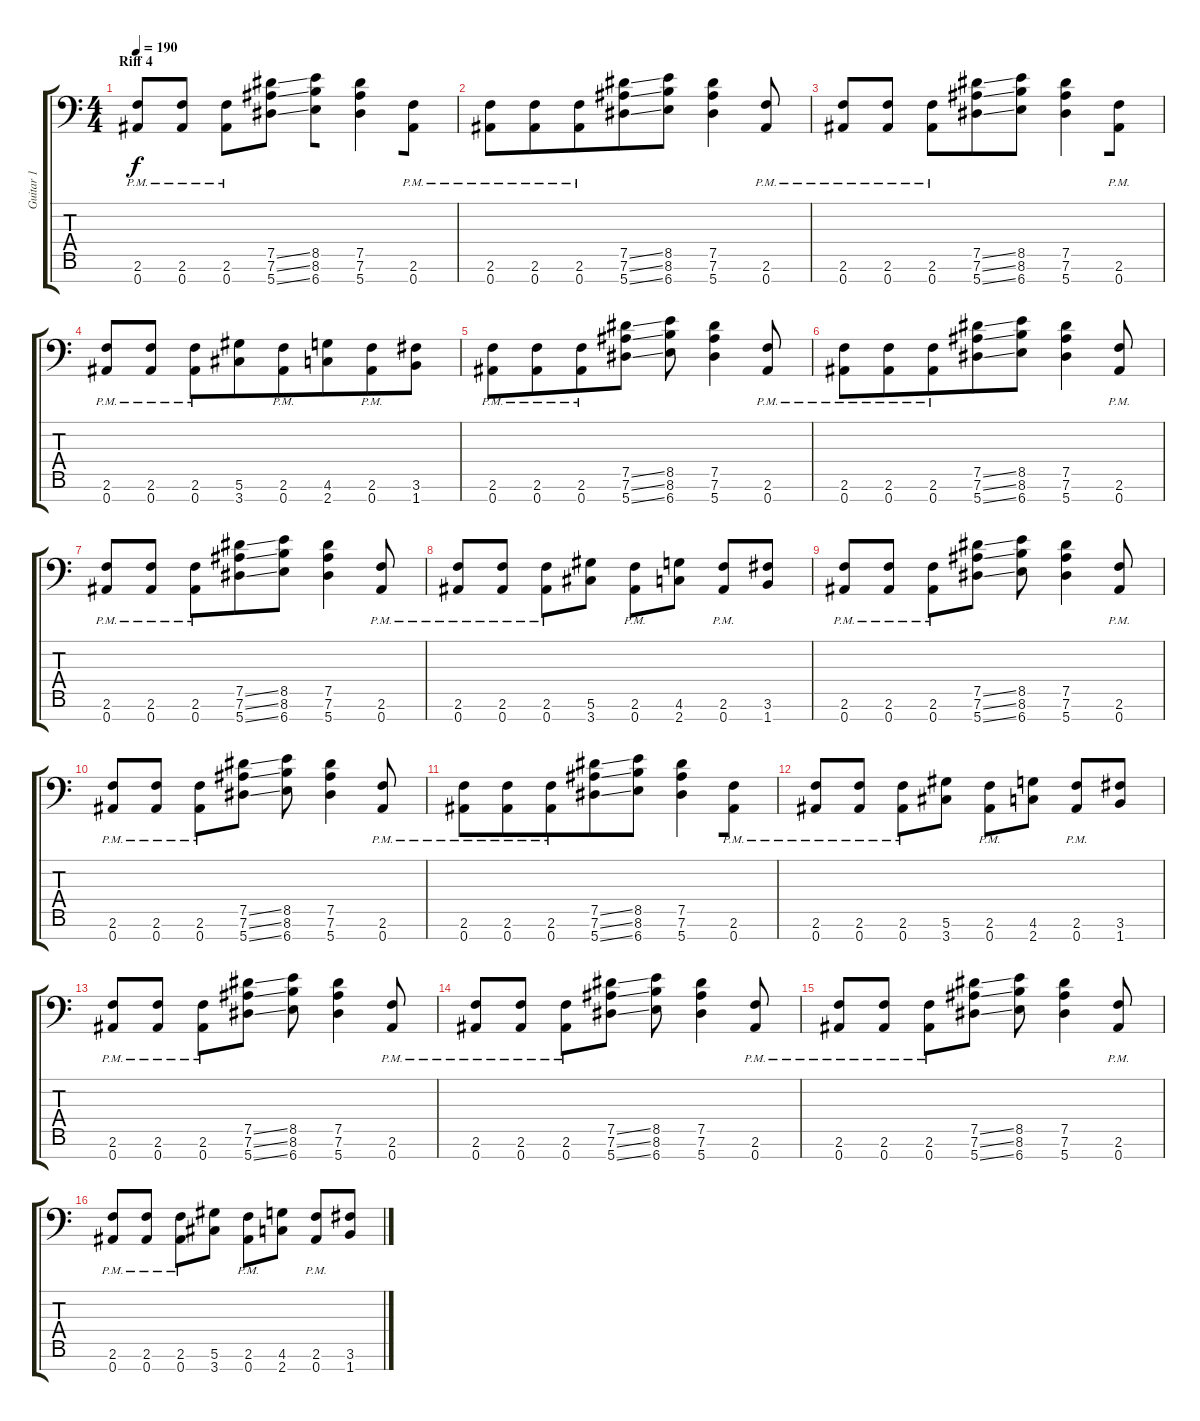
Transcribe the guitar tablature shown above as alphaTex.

\track ("Guitar 1" "Guitar 1") {instrument distortionguitar}
\staff {score tabs}
\tuning (Eb4 Bb3 Gb3 Db3 Ab2 Eb2 Bb1) {hide}
\ts (4 4)
\section ("" "Riff 4")
\tempo 190
\clef f4
\ks c
(2.6{pm} 0.7{pm}).8{dy f} (2.6{pm} 0.7{pm}).8 (2.6{pm} 0.7{pm}).8 (7.5{ss} 7.6{ss} 5.7{ss}).8 (8.5 8.6 6.7).8{beam merge} (7.5 7.6 5.7).4{beam merge} (2.6{pm} 0.7{pm}).8 |
(2.6{pm} 0.7{pm}).8 (2.6{pm} 0.7{pm}).8{beam merge} (2.6{pm} 0.7{pm}).8 (7.5{ss} 7.6{ss} 5.7{ss}).8{beam merge} (8.5 8.6 6.7).8{beam merge} (7.5 7.6 5.7).4 (2.6{pm} 0.7{pm}).8 |
(2.6{pm} 0.7{pm}).8{beam merge} (2.6{pm} 0.7{pm}).8 (2.6{pm} 0.7{pm}).8{beam merge} (7.5{ss} 7.6{ss} 5.7{ss}).8{beam merge} (8.5 8.6 6.7).8{beam merge} (7.5 7.6 5.7).4{beam merge} (2.6{pm} 0.7{pm}).8 |
(2.6{pm} 0.7{pm}).8 (2.6{pm} 0.7{pm}).8 (2.6{pm} 0.7{pm}).8 (5.6 3.7).8{beam merge} (2.6{pm} 0.7{pm}).8{beam merge} (4.6 2.7).8{beam merge} (2.6{pm} 0.7{pm}).8 (3.6 1.7).8 |
(2.6{pm} 0.7{pm}).8{beam merge} (2.6{pm} 0.7{pm}).8{beam merge} (2.6{pm} 0.7{pm}).8{beam merge} (7.5{ss} 7.6{ss} 5.7{ss}).8 (8.5 8.6 6.7).8 (7.5 7.6 5.7).4 (2.6{pm} 0.7{pm}).8 |
(2.6{pm} 0.7{pm}).8 (2.6{pm} 0.7{pm}).8{beam merge} (2.6{pm} 0.7{pm}).8 (7.5{ss} 7.6{ss} 5.7{ss}).8{beam merge} (8.5 8.6 6.7).8{beam merge} (7.5 7.6 5.7).4 (2.6{pm} 0.7{pm}).8 |
(2.6{pm} 0.7{pm}).8 (2.6{pm} 0.7{pm}).8 (2.6{pm} 0.7{pm}).8{beam merge} (7.5{ss} 7.6{ss} 5.7{ss}).8{beam merge} (8.5 8.6 6.7).8{beam merge} (7.5 7.6 5.7).4 (2.6{pm} 0.7{pm}).8 |
(2.6{pm} 0.7{pm}).8 (2.6{pm} 0.7{pm}).8 (2.6{pm} 0.7{pm}).8 (5.6 3.7).8 (2.6{pm} 0.7{pm}).8 (4.6 2.7).8 (2.6{pm} 0.7{pm}).8 (3.6 1.7).8 |
(2.6{pm} 0.7{pm}).8 (2.6{pm} 0.7{pm}).8 (2.6{pm} 0.7{pm}).8 (7.5{ss} 7.6{ss} 5.7{ss}).8 (8.5 8.6 6.7).8 (7.5 7.6 5.7).4 (2.6{pm} 0.7{pm}).8 |
(2.6{pm} 0.7{pm}).8 (2.6{pm} 0.7{pm}).8 (2.6{pm} 0.7{pm}).8 (7.5{ss} 7.6{ss} 5.7{ss}).8 (8.5 8.6 6.7).8 (7.5 7.6 5.7).4 (2.6{pm} 0.7{pm}).8 |
(2.6{pm} 0.7{pm}).8{beam merge} (2.6{pm} 0.7{pm}).8{beam merge} (2.6{pm} 0.7{pm}).8 (7.5{ss} 7.6{ss} 5.7{ss}).8{beam merge} (8.5 8.6 6.7).8{beam merge} (7.5 7.6 5.7).4{beam merge} (2.6{pm} 0.7{pm}).8 |
(2.6{pm} 0.7{pm}).8 (2.6{pm} 0.7{pm}).8 (2.6{pm} 0.7{pm}).8 (5.6 3.7).8 (2.6{pm} 0.7{pm}).8 (4.6 2.7).8 (2.6{pm} 0.7{pm}).8 (3.6 1.7).8 |
(2.6{pm} 0.7{pm}).8 (2.6{pm} 0.7{pm}).8 (2.6{pm} 0.7{pm}).8 (7.5{ss} 7.6{ss} 5.7{ss}).8 (8.5 8.6 6.7).8 (7.5 7.6 5.7).4 (2.6{pm} 0.7{pm}).8 |
(2.6{pm} 0.7{pm}).8 (2.6{pm} 0.7{pm}).8 (2.6{pm} 0.7{pm}).8 (7.5{ss} 7.6{ss} 5.7{ss}).8 (8.5 8.6 6.7).8 (7.5 7.6 5.7).4 (2.6{pm} 0.7{pm}).8 |
(2.6{pm} 0.7{pm}).8 (2.6{pm} 0.7{pm}).8 (2.6{pm} 0.7{pm}).8 (7.5{ss} 7.6{ss} 5.7{ss}).8 (8.5 8.6 6.7).8 (7.5 7.6 5.7).4 (2.6{pm} 0.7{pm}).8 |
(2.6{pm} 0.7{pm}).8 (2.6{pm} 0.7{pm}).8 (2.6{pm} 0.7{pm}).8 (5.6 3.7).8 (2.6{pm} 0.7{pm}).8 (4.6 2.7).8 (2.6{pm} 0.7{pm}).8 (3.6 1.7).8
